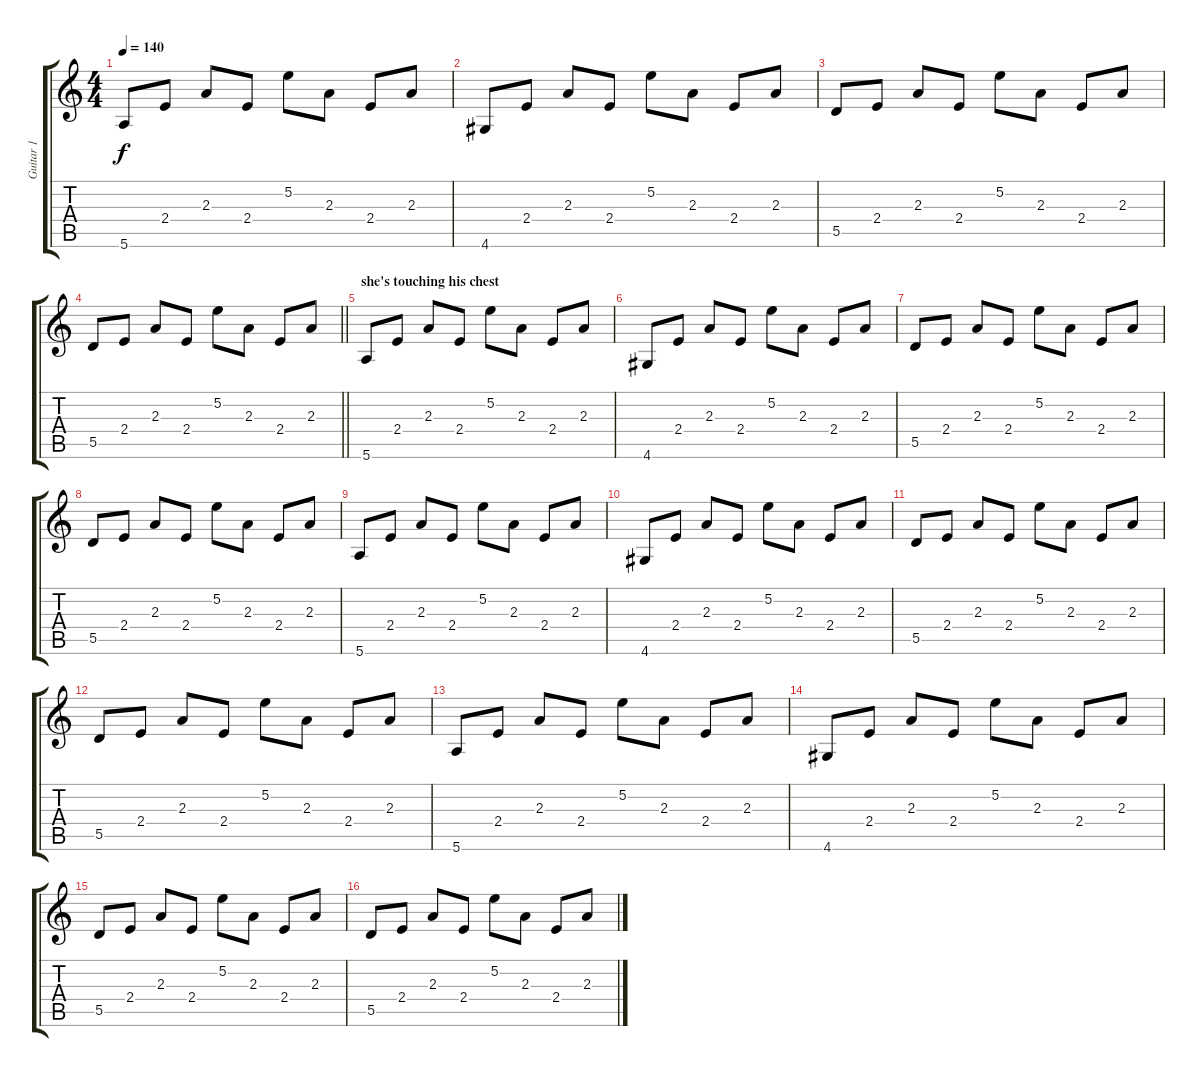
\track ("Guitar 1" "Guitar 1") {instrument acousticguitarnylon}
\staff {score tabs}
\tuning (E4 B3 G3 D3 A2 E2) {hide}
\ts (4 4)
\tempo 140
\clef g2
\ks c
5.6.8{dy f} 2.4.8 2.3.8 2.4.8 5.2.8 2.3.8 2.4.8 2.3.8 |
4.6.8 2.4.8 2.3.8 2.4.8 5.2.8 2.3.8 2.4.8 2.3.8 |
5.5.8 2.4.8 2.3.8 2.4.8 5.2.8 2.3.8 2.4.8 2.3.8 |
\barLineRight lightlight
5.5.8 2.4.8 2.3.8 2.4.8 5.2.8 2.3.8 2.4.8 2.3.8 |
\section ("" "she's touching his chest")
5.6.8 2.4.8 2.3.8 2.4.8 5.2.8 2.3.8 2.4.8 2.3.8 |
4.6.8 2.4.8 2.3.8 2.4.8 5.2.8 2.3.8 2.4.8 2.3.8 |
5.5.8 2.4.8 2.3.8 2.4.8 5.2.8 2.3.8 2.4.8 2.3.8 |
5.5.8 2.4.8 2.3.8 2.4.8 5.2.8 2.3.8 2.4.8 2.3.8 |
5.6.8 2.4.8 2.3.8 2.4.8 5.2.8 2.3.8 2.4.8 2.3.8 |
4.6.8 2.4.8 2.3.8 2.4.8 5.2.8 2.3.8 2.4.8 2.3.8 |
5.5.8 2.4.8 2.3.8 2.4.8 5.2.8 2.3.8 2.4.8 2.3.8 |
5.5.8 2.4.8 2.3.8 2.4.8 5.2.8 2.3.8 2.4.8 2.3.8 |
5.6.8 2.4.8 2.3.8 2.4.8 5.2.8 2.3.8 2.4.8 2.3.8 |
4.6.8 2.4.8 2.3.8 2.4.8 5.2.8 2.3.8 2.4.8 2.3.8 |
5.5.8 2.4.8 2.3.8 2.4.8 5.2.8 2.3.8 2.4.8 2.3.8 |
5.5.8 2.4.8 2.3.8 2.4.8 5.2.8 2.3.8 2.4.8 2.3.8
